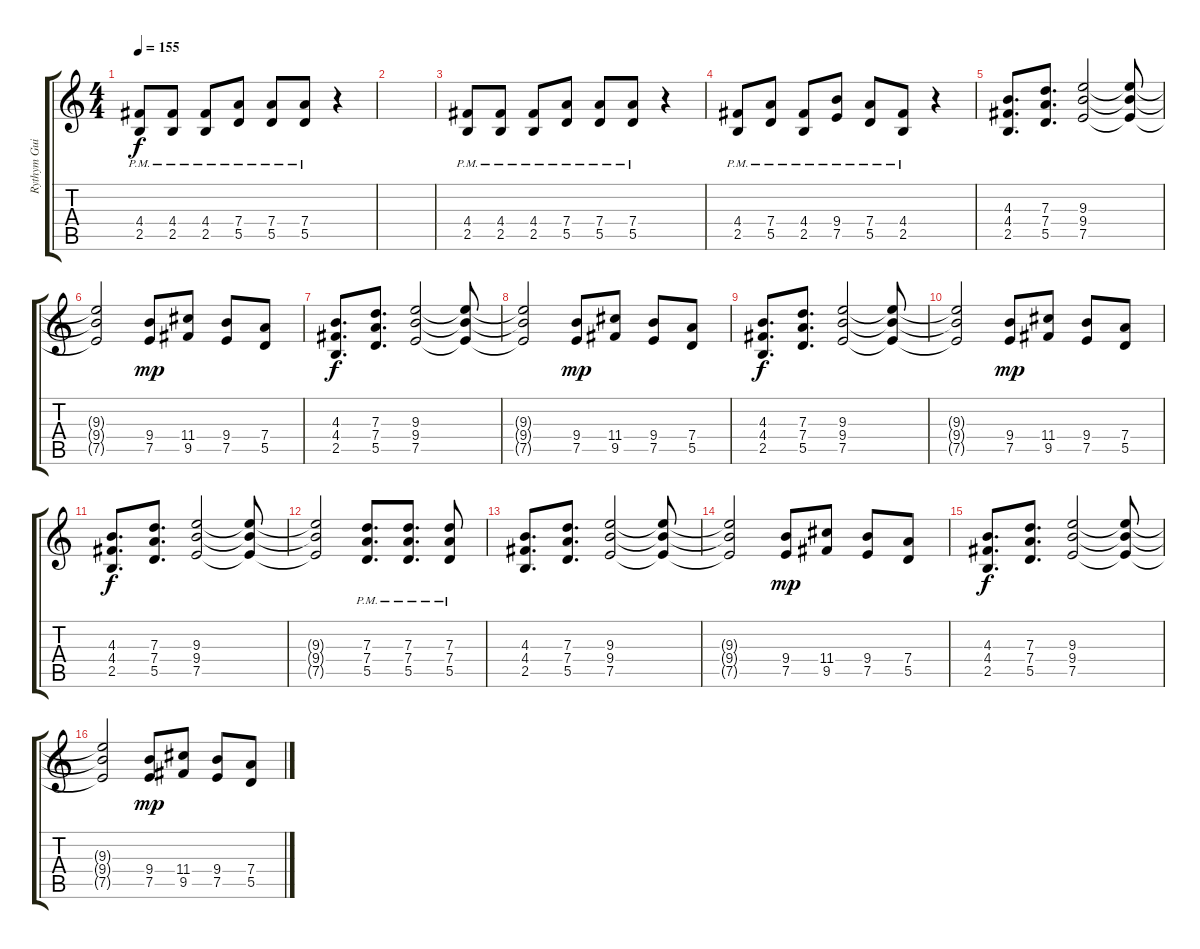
\track ("Rythym Guitar (Regular Tuning)" "Rythym Gui") {mute instrument distortionguitar}
\staff {score tabs}
\tuning (E4 B3 G3 D3 A2 E2) {hide}
\ts (4 4)
\tempo 155
\clef g2
\ks c
(4.4{pm} 2.5{pm}).8{dy f} (4.4{pm} 2.5{pm}).8 (4.4{pm} 2.5{pm}).8 (7.4{pm} 5.5{pm}).8 (7.4{pm} 5.5{pm}).8 (7.4{pm} 5.5{pm}).8 r.4 |
|
(4.4{pm} 2.5{pm}).8 (4.4{pm} 2.5{pm}).8 (4.4{pm} 2.5{pm}).8 (7.4{pm} 5.5{pm}).8 (7.4{pm} 5.5{pm}).8 (7.4{pm} 5.5{pm}).8 r.4 |
(4.4{pm} 2.5{pm}).8 (7.4{pm} 5.5{pm}).8 (4.4{pm} 2.5{pm}).8 (9.4{pm} 7.5{pm}).8 (7.4{pm} 5.5{pm}).8 (4.4{pm} 2.5{pm}).8 r.4 |
(4.3 4.4 2.5).8{d} (7.3 7.4 5.5).8{d} (9.3 9.4 7.5).2 (9.3{t} 9.4{t} 7.5{t}).8 |
(9.3{t} 9.4{t} 7.5{t}).2 (9.4 7.5).8{dy mp} (11.4 9.5).8 (9.4 7.5).8 (7.4 5.5).8 |
(4.3 4.4 2.5).8{d dy f} (7.3 7.4 5.5).8{d} (9.3 9.4 7.5).2 (9.3{t} 9.4{t} 7.5{t}).8 |
(9.3{t} 9.4{t} 7.5{t}).2 (9.4 7.5).8{dy mp} (11.4 9.5).8 (9.4 7.5).8 (7.4 5.5).8 |
(4.3 4.4 2.5).8{d dy f} (7.3 7.4 5.5).8{d} (9.3 9.4 7.5).2 (9.3{t} 9.4{t} 7.5{t}).8 |
(9.3{t} 9.4{t} 7.5{t}).2 (9.4 7.5).8{dy mp} (11.4 9.5).8 (9.4 7.5).8 (7.4 5.5).8 |
(4.3 4.4 2.5).8{d dy f} (7.3 7.4 5.5).8{d} (9.3 9.4 7.5).2 (9.3{t} 9.4{t} 7.5{t}).8 |
(9.3{t} 9.4{t} 7.5{t}).2 (7.3{pm} 7.4{pm} 5.5{pm}).8{d} (7.3{pm} 7.4{pm} 5.5{pm}).8{d} (7.3{pm} 7.4{pm} 5.5{pm}).8 |
(4.3 4.4 2.5).8{d} (7.3 7.4 5.5).8{d} (9.3 9.4 7.5).2 (9.3{t} 9.4{t} 7.5{t}).8 |
(9.3{t} 9.4{t} 7.5{t}).2 (9.4 7.5).8{dy mp} (11.4 9.5).8 (9.4 7.5).8 (7.4 5.5).8 |
(4.3 4.4 2.5).8{d dy f} (7.3 7.4 5.5).8{d} (9.3 9.4 7.5).2 (9.3{t} 9.4{t} 7.5{t}).8 |
(9.3{t} 9.4{t} 7.5{t}).2 (9.4 7.5).8{dy mp} (11.4 9.5).8 (9.4 7.5).8 (7.4 5.5).8
